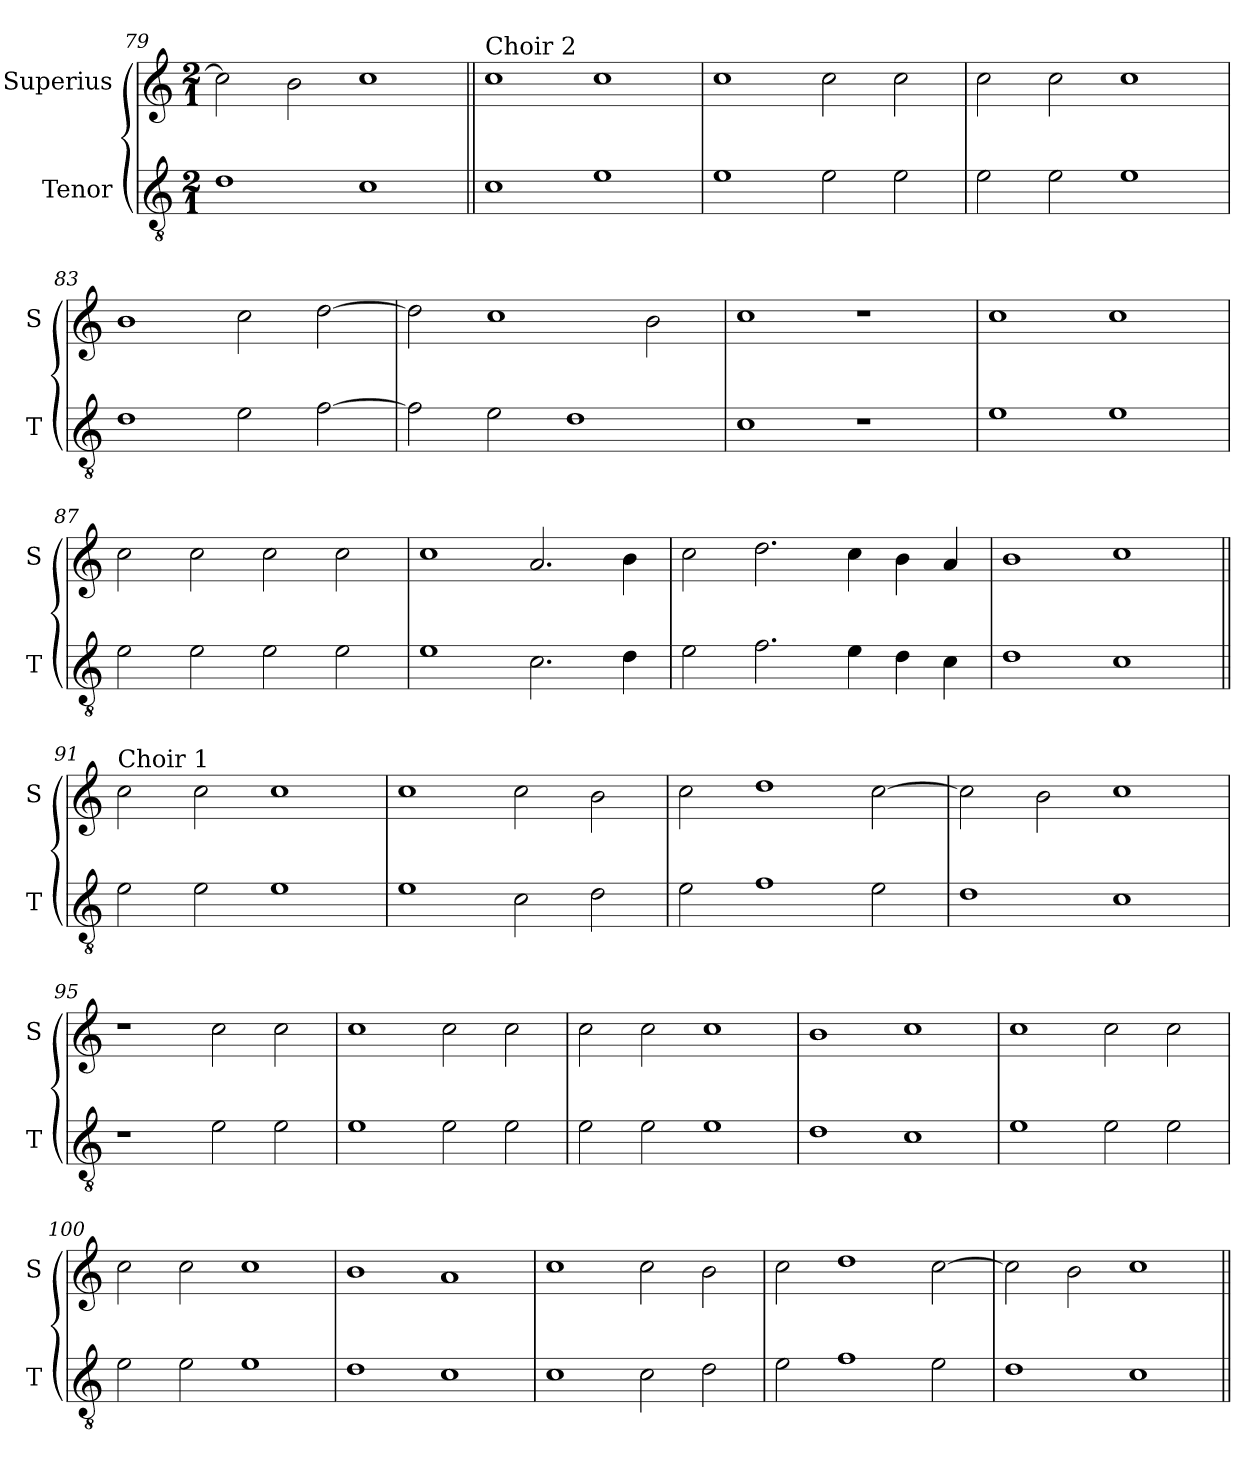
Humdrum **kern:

**kern	**kern
*part2	*part1
*staff2	*staff1
*I"Tenor	*I"Superius
*I'T	*I'S
*clefGv2	*clefG2
*k[]	*k[]
*M2/1	*M2/1
=79	=79
1d	2cc\]
.	2b\
1c	1cc
=80||	=80||
!	!LO:TX:a:t=Choir 2
1c	1cc
1e	1cc
=81	=81
1e	1cc
2e\	2cc\
2e\	2cc\
=82	=82
2e\	2cc\
2e\	2cc\
1e	1cc
=83	=83
1d	1b
2e\	2cc\
[2f\	[2dd\
=84	=84
2f\]	2dd\]
2e\	1cc
1d	.
.	2b\
=85	=85
1c	1cc
1r	1r
=86	=86
1e	1cc
1e	1cc
=87	=87
2e\	2cc\
2e\	2cc\
2e\	2cc\
2e\	2cc\
=88	=88
1e	1cc
2.c\	2.a/
4d\	4b\
=89	=89
2e\	2cc\
2.f\	2.dd\
4e\	4cc\
4d\	4b\
4c\	4a/
=90	=90
1d	1b
1c	1cc
=91||	=91||
!	!LO:TX:a:t=Choir 1
2e\	2cc\
2e\	2cc\
1e	1cc
=92	=92
1e	1cc
2c\	2cc\
2d\	2b\
=93	=93
2e\	2cc\
1f	1dd
2e\	[2cc\
=94	=94
1d	2cc\]
.	2b\
1c	1cc
=95	=95
1r	1r
2e\	2cc\
2e\	2cc\
=96	=96
1e	1cc
2e\	2cc\
2e\	2cc\
=97	=97
2e\	2cc\
2e\	2cc\
1e	1cc
=98	=98
1d	1b
1c	1cc
=99	=99
1e	1cc
2e\	2cc\
2e\	2cc\
=100	=100
2e\	2cc\
2e\	2cc\
1e	1cc
=101	=101
1d	1b
1c	1a
=102	=102
1c	1cc
2c\	2cc\
2d\	2b\
=103	=103
2e\	2cc\
1f	1dd
2e\	[2cc\
=104	=104
1d	2cc\]
.	2b\
1c	1cc
=||	=||
*-	*-
